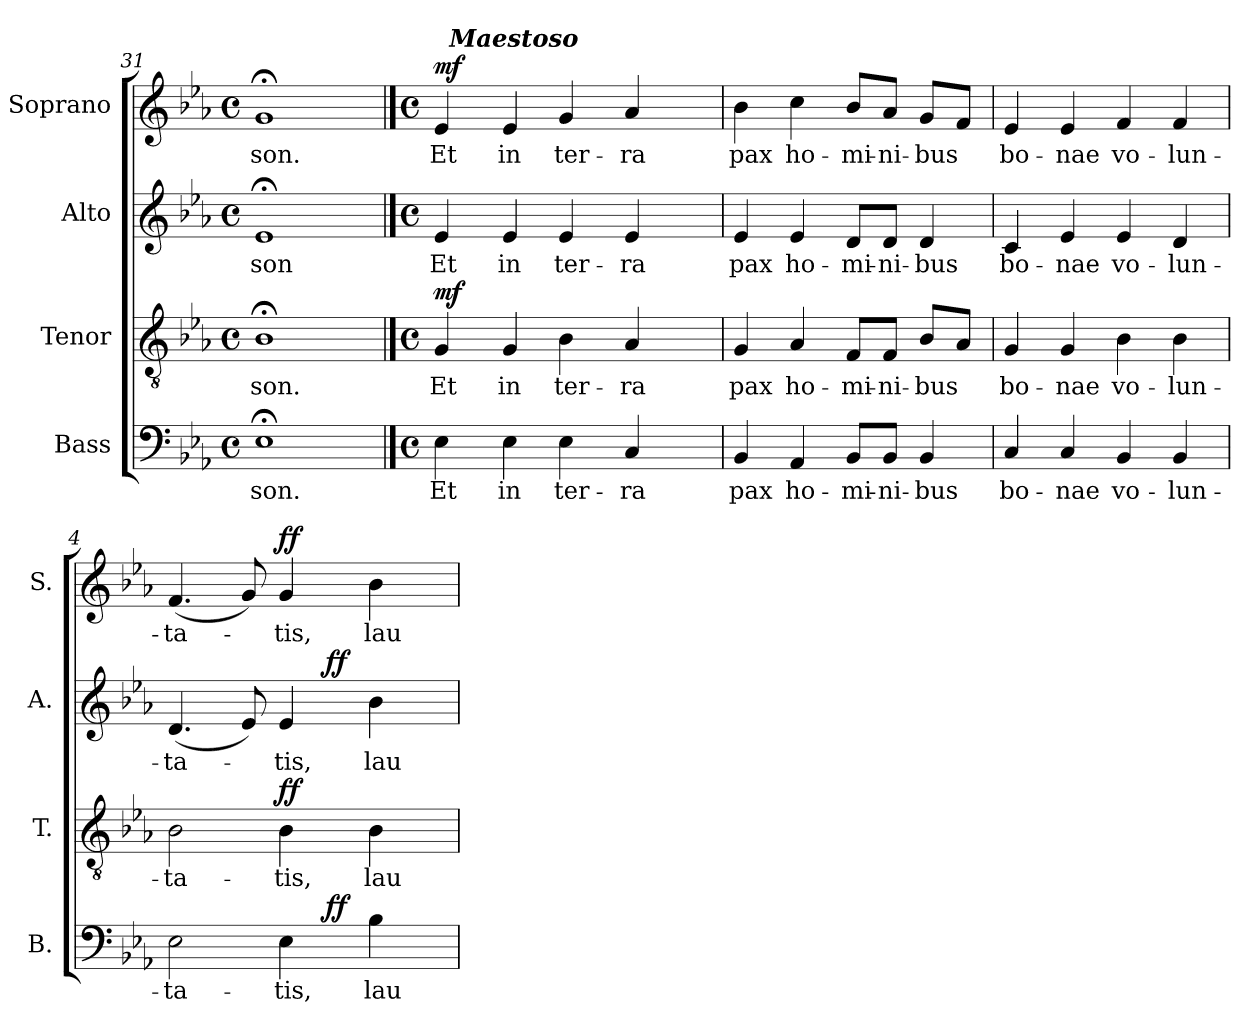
**kern	**text	**dynam	**kern	**text	**dynam	**kern	**text	**dynam	**kern	**text	**dynam
*part4	*part4	*part4	*part3	*part3	*part3	*part2	*part2	*part2	*part1	*part1	*part1
*staff4	*staff4	*staff4	*staff3	*staff3	*staff3	*staff2	*staff2	*staff2	*staff1	*staff1	*staff1
*I"Bass	*	*	*I"Tenor	*	*	*I"Alto	*	*	*I"Soprano	*	*
*I'B.	*	*	*I'T.	*	*	*I'A.	*	*	*I'S.	*	*
*clefF4	*	*	*clefGv2	*	*	*clefG2	*	*	*clefG2	*	*
*	*	*	*ITrd7c12	*	*	*	*	*	*	*	*
*k[b-e-a-]	*	*	*k[b-e-a-]	*	*	*k[b-e-a-]	*	*	*k[b-e-a-]	*	*
*E-:	*	*	*E-:	*	*	*E-:	*	*	*E-:	*	*
*M4/4	*	*	*M4/4	*	*	*M4/4	*	*	*M4/4	*	*
*met(c)	*	*	*met(c)	*	*	*met(c)	*	*	*met(c)	*	*
=31	=31	=31	=31	=31	=31	=31	=31	=31	=31	=31	=31
!	!LO:LY:b:color=#000000	!	!	!	!	!	!	!	!	!	!
!	!	!	!	!LO:LY:b:color=#000000	!	!	!	!	!	!	!
!	!	!	!	!	!	!	!LO:LY:b:color=#000000	!	!	!	!
!	!	!	!	!	!	!	!	!	!	!LO:LY:b:color=#000000	!
1E-;i	-son.	.	1BB-;i	-son.	.	1e-;i	-son	.	1g;i	-son.	.
!!LO:PB:g=z
==1	==1	==1	==1	==1	==1	==1	==1	==1	==1	==1	==1
*M4/4	*	*	*M4/4	*	*	*M4/4	*	*	*M4/4	*	*
*met(c)	*	*	*met(c)	*	*	*met(c)	*	*	*met(c)	*	*
!	!LO:LY:b:color=#000000	!	!	!	!	!	!	!	!	!	!
!	!	!	!	!LO:LY:b:color=#000000	!	!	!	!	!	!	!
!	!	!	!	!	!	!	!LO:LY:b:color=#000000	!	!	!	!
!	!	!	!	!	!	!	!	!	!	!LO:LY:b:color=#000000	!
*	*	*	*	*	*	*	*	*	*^	*	*
4E-i\	Et	mf mf	4GGi/	Et	mf	4e-i/	Et	.	4e-i/	64ryy	Et	mf
.	.	.	.	.	.	.	.	.	.	256ryy	.	.
*	*	*	*	*	*	*	*	*	*MM70	*	*	*
!	!	!	!	!	!	!	!	!	!	!LO:TX:a:Bi:t=Maestoso	!	!
.	.	.	.	.	.	.	.	.	.	2ryy	.	.
!	!LO:LY:b:color=#000000	!	!	!	!	!	!	!	!	!	!	!
!	!	!	!	!LO:LY:b:color=#000000	!	!	!	!	!	!	!	!
!	!	!	!	!	!	!	!LO:LY:b:color=#000000	!	!	!	!	!
!	!	!	!	!	!	!	!	!	!	!	!LO:LY:b:color=#000000	!
4E-i\	in	.	4GGi/	in	.	4e-i/	in	.	4e-i/	.	in	.
!	!LO:LY:b:color=#000000	!	!	!	!	!	!	!	!	!	!	!
!	!	!	!	!LO:LY:b:color=#000000	!	!	!	!	!	!	!	!
!	!	!	!	!	!	!	!LO:LY:b:color=#000000	!	!	!	!	!
!	!	!	!	!	!	!	!	!	!	!	!LO:LY:b:color=#000000	!
4E-i\	ter-	.	4BB-i\	ter-	.	4e-i/	ter-	.	4gi/	.	ter-	.
.	.	.	.	.	.	.	.	.	.	4ryy	.	.
!	!LO:LY:b:color=#000000	!	!	!	!	!	!	!	!	!	!	!
!	!	!	!	!LO:LY:b:color=#000000	!	!	!	!	!	!	!	!
!	!	!	!	!	!	!	!LO:LY:b:color=#000000	!	!	!	!	!
!	!	!	!	!	!	!	!	!	!	!	!LO:LY:b:color=#000000	!
4Ci/	-ra	.	4AA-i/	-ra	.	4e-i/	-ra	.	4a-i/	.	-ra	.
.	.	.	.	.	.	.	.	.	.	8ryy	.	.
.	.	.	.	.	.	.	.	.	.	16ryy	.	.
.	.	.	.	.	.	.	.	.	.	32ryy	.	.
.	.	.	.	.	.	.	.	.	.	128.ryy	.	.
*	*	*	*	*	*	*	*	*	*v	*v	*	*
=2	=2	=2	=2	=2	=2	=2	=2	=2	=2	=2	=2
*	*	*	*	*	*	*	*	*	*^	*	*
!	!LO:LY:b:color=#000000	!	!	!	!	!	!	!	!	!	!	!
*	*	*	*	*	*	*	*	*	*v	*v	*	*
*	*	*	*	*	*	*	*	*	*^	*	*
!	!	!	!	!LO:LY:b:color=#000000	!	!	!	!	!	!	!	!
*	*	*	*	*	*	*	*	*	*v	*v	*	*
*	*	*	*	*	*	*	*	*	*^	*	*
!	!	!	!	!	!	!	!LO:LY:b:color=#000000	!	!	!	!	!
*	*	*	*	*	*	*	*	*	*v	*v	*	*
*	*	*	*	*	*	*	*	*	*^	*	*
!	!	!	!	!	!	!	!	!	!	!	!LO:LY:b:color=#000000	!
*	*	*	*	*	*	*	*	*	*v	*v	*	*
4BB-i/	pax	.	4GGi/	pax	.	4e-i/	pax	.	4b-i\	pax	.
!	!LO:LY:b:color=#000000	!	!	!	!	!	!	!	!	!	!
!	!	!	!	!LO:LY:b:color=#000000	!	!	!	!	!	!	!
!	!	!	!	!	!	!	!LO:LY:b:color=#000000	!	!	!	!
!	!	!	!	!	!	!	!	!	!	!LO:LY:b:color=#000000	!
4AA-i/	ho-	.	4AA-i/	ho-	.	4e-i/	ho-	.	4cci\	ho-	.
!	!LO:LY:b:color=#000000	!	!	!	!	!	!	!	!	!	!
!	!	!	!	!LO:LY:b:color=#000000	!	!	!	!	!	!	!
!	!	!	!	!	!	!	!LO:LY:b:color=#000000	!	!	!	!
!	!	!	!	!	!	!	!	!	!	!LO:LY:b:color=#000000	!
8BB-i/L	-mi-	.	8FFi/L	-mi-	.	8di/L	-mi-	.	8b-i/L	-mi-	.
!	!LO:LY:b:color=#000000	!	!	!	!	!	!	!	!	!	!
!	!	!	!	!LO:LY:b:color=#000000	!	!	!	!	!	!	!
!	!	!	!	!	!	!	!LO:LY:b:color=#000000	!	!	!	!
!	!	!	!	!	!	!	!	!	!	!LO:LY:b:color=#000000	!
8BB-i/J	-ni-	.	8FFi/J	-ni-	.	8di/J	-ni-	.	8a-i/J	-ni-	.
!	!LO:LY:b:color=#000000	!	!	!	!	!	!	!	!	!	!
!	!	!	!	!LO:LY:b:color=#000000	!	!	!	!	!	!	!
!	!	!	!	!	!	!	!LO:LY:b:color=#000000	!	!	!	!
!	!	!	!	!	!	!	!	!	!	!LO:LY:b:color=#000000	!
4BB-i/	-bus	.	8BB-i/L	-bus	.	4di/	-bus	.	8gi/L	-bus	.
.	.	.	8AA-i/J	.	.	.	.	.	8fi/J	.	.
=3	=3	=3	=3	=3	=3	=3	=3	=3	=3	=3	=3
!	!LO:LY:b:color=#000000	!	!	!	!	!	!	!	!	!	!
!	!	!	!	!LO:LY:b:color=#000000	!	!	!	!	!	!	!
!	!	!	!	!	!	!	!LO:LY:b:color=#000000	!	!	!	!
!	!	!	!	!	!	!	!	!	!	!LO:LY:b:color=#000000	!
4Ci/	bo-	.	4GGi/	bo-	.	4ci/	bo-	.	4e-i/	bo-	.
!	!LO:LY:b:color=#000000	!	!	!	!	!	!	!	!	!	!
!	!	!	!	!LO:LY:b:color=#000000	!	!	!	!	!	!	!
!	!	!	!	!	!	!	!LO:LY:b:color=#000000	!	!	!	!
!	!	!	!	!	!	!	!	!	!	!LO:LY:b:color=#000000	!
4Ci/	-nae	.	4GGi/	-nae	.	4e-i/	-nae	.	4e-i/	-nae	.
!	!LO:LY:b:color=#000000	!	!	!	!	!	!	!	!	!	!
!	!	!	!	!LO:LY:b:color=#000000	!	!	!	!	!	!	!
!	!	!	!	!	!	!	!LO:LY:b:color=#000000	!	!	!	!
!	!	!	!	!	!	!	!	!	!	!LO:LY:b:color=#000000	!
4BB-i/	vo-	.	4BB-i\	vo-	.	4e-i/	vo-	.	4fi/	vo-	.
!	!LO:LY:b:color=#000000	!	!	!	!	!	!	!	!	!	!
!	!	!	!	!LO:LY:b:color=#000000	!	!	!	!	!	!	!
!	!	!	!	!	!	!	!LO:LY:b:color=#000000	!	!	!	!
!	!	!	!	!	!	!	!	!	!	!LO:LY:b:color=#000000	!
4BB-i/	-lun-	.	4BB-i\	-lun-	.	4di/	-lun-	.	4fi/	-lun-	.
=4	=4	=4	=4	=4	=4	=4	=4	=4	=4	=4	=4
!	!LO:LY:b:color=#000000	!	!	!	!	!	!	!	!	!	!
!	!	!	!	!LO:LY:b:color=#000000	!	!	!	!	!	!	!
!	!	!	!	!	!	!	!LO:LY:b:color=#000000	!	!	!	!
!	!	!	!	!	!	!	!	!	!	!LO:LY:b:color=#000000	!
*^	*	*	*	*	*	*^	*	*	*	*	*
2E-i\	2ryy	-ta-	.	2BB-i\	-ta-	.	(4.di/	2ryy	-ta-	.	(4.fi/	-ta-	.
.	.	.	.	.	.	.	8e-i/)	.	.	.	8gi/)	.	.
!	!	!LO:LY:b:color=#000000	!	!	!	!	!	!	!	!	!	!	!
!	!	!	!	!	!LO:LY:b:color=#000000	!	!	!	!	!	!	!	!
!	!	!	!	!	!	!	!	!	!LO:LY:b:color=#000000	!	!	!	!
!	!	!	!	!	!	!	!	!	!	!	!	!LO:LY:b:color=#000000	!
4E-i\	16ryy	-tis,	.	4BB-i\	-tis,	ff	4e-i/	16ryy	-tis,	.	4gi/	-tis,	ff
.	32ryy	.	.	.	.	.	.	32ryy	.	.	.	.	.
.	256..ryy	.	.	.	.	.	.	256..ryy	.	.	.	.	.
.	4ryy	.	ff	.	.	.	.	4ryy	.	ff	.	.	.
!	!	!LO:LY:b:color=#000000	!	!	!	!	!	!	!	!	!	!	!
!	!	!	!	!	!LO:LY:b:color=#000000	!	!	!	!	!	!	!	!
!	!	!	!	!	!	!	!	!	!LO:LY:b:color=#000000	!	!	!	!
!	!	!	!	!	!	!	!	!	!	!	!	!LO:LY:b:color=#000000	!
4B-i\	.	lau-	.	4BB-i\	lau-	.	4b-i\	.	lau-	.	4b-i\	lau-	.
.	8ryy	.	.	.	.	.	.	8ryy	.	.	.	.	.
.	64ryy	.	.	.	.	.	.	64ryy	.	.	.	.	.
.	128ryy	.	.	.	.	.	.	128ryy	.	.	.	.	.
.	1024ryy	.	.	.	.	.	.	1024ryy	.	.	.	.	.
*v	*v	*	*	*	*	*	*v	*v	*	*	*	*	*
=	=	=	=	=	=	=	=	=	=	=	=
*-	*-	*-	*-	*-	*-	*-	*-	*-	*-	*-	*-
